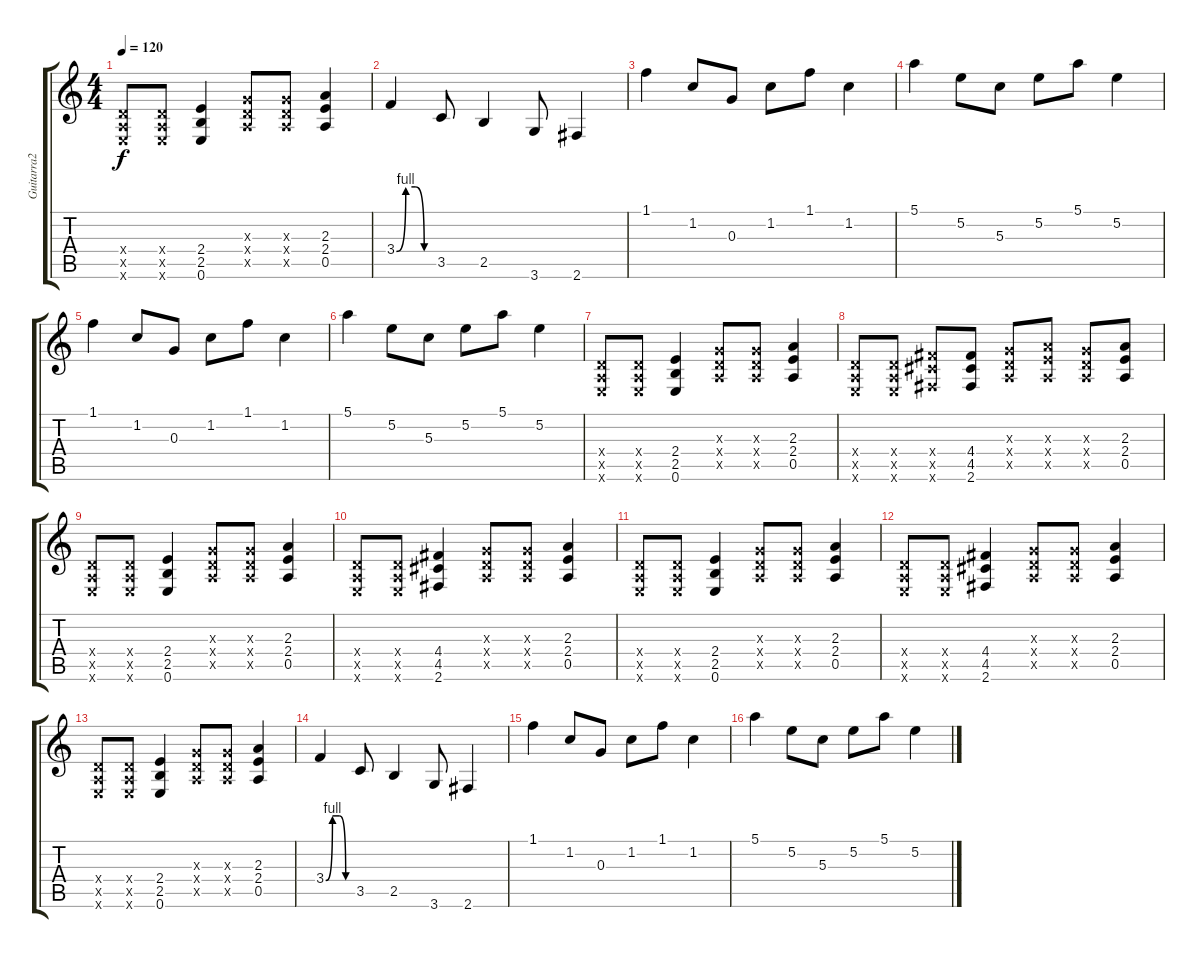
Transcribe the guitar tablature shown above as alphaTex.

\track ("Guitarra2" "Guitarra2") {instrument overdrivenguitar}
\staff {score tabs}
\tuning (E4 B3 G3 D3 A2 E2) {hide}
\ts (4 4)
\tempo 120
\clef g2
\ks c
(0.4{x} 0.5{x} 0.6{x}).8{dy f} (0.4{x} 0.5{x} 0.6{x}).8 (2.4 2.5 0.6).4 (0.3{x} 0.4{x} 0.5{x}).8 (0.3{x} 0.4{x} 0.5{x}).8 (2.3 2.4 0.5).4 |
3.4{be (custom 0 0 15 4 30 4 45 0 60 0)}.4 3.5.8 2.5.4 3.6.8 2.6.4 |
1.1.4 1.2.8 0.3.8 1.2.8 1.1.8 1.2.4 |
5.1.4 5.2.8 5.3.8 5.2.8 5.1.8 5.2.4 |
1.1.4 1.2.8 0.3.8 1.2.8 1.1.8 1.2.4 |
5.1.4 5.2.8 5.3.8 5.2.8 5.1.8 5.2.4 |
(0.4{x} 0.5{x} 0.6{x}).8 (0.4{x} 0.5{x} 0.6{x}).8 (2.4 2.5 0.6).4 (0.3{x} 0.4{x} 0.5{x}).8 (0.3{x} 0.4{x} 0.5{x}).8 (2.3 2.4 0.5).4 |
(0.4{x} 0.5{x} 0.6{x}).8 (0.4{x} 0.5{x} 0.6{x}).8 (4.4{x} 4.5{x} 2.6{x}).8 (4.4 4.5 2.6).8 (0.3{x} 0.4{x} 0.5{x}).8 (2.3{x} 2.4{x} 0.5{x}).8 (0.3{x} 0.4{x} 0.5{x}).8 (2.3 2.4 0.5).8 |
(0.4{x} 0.5{x} 0.6{x}).8 (0.4{x} 0.5{x} 0.6{x}).8 (2.4 2.5 0.6).4 (0.3{x} 0.4{x} 0.5{x}).8 (0.3{x} 0.4{x} 0.5{x}).8 (2.3 2.4 0.5).4 |
(0.4{x} 0.5{x} 0.6{x}).8 (0.4{x} 0.5{x} 0.6{x}).8 (4.4 4.5 2.6).4 (0.3{x} 0.4{x} 0.5{x}).8 (0.3{x} 0.4{x} 0.5{x}).8 (2.3 2.4 0.5).4 |
(0.4{x} 0.5{x} 0.6{x}).8 (0.4{x} 0.5{x} 0.6{x}).8 (2.4 2.5 0.6).4 (0.3{x} 0.4{x} 0.5{x}).8 (0.3{x} 0.4{x} 0.5{x}).8 (2.3 2.4 0.5).4 |
(0.4{x} 0.5{x} 0.6{x}).8 (0.4{x} 0.5{x} 0.6{x}).8 (4.4 4.5 2.6).4 (0.3{x} 0.4{x} 0.5{x}).8 (0.3{x} 0.4{x} 0.5{x}).8 (2.3 2.4 0.5).4 |
(0.4{x} 0.5{x} 0.6{x}).8 (0.4{x} 0.5{x} 0.6{x}).8 (2.4 2.5 0.6).4 (0.3{x} 0.4{x} 0.5{x}).8 (0.3{x} 0.4{x} 0.5{x}).8 (2.3 2.4 0.5).4 |
3.4{be (custom 0 0 15 4 30 4 45 0 60 0)}.4 3.5.8 2.5.4 3.6.8 2.6.4 |
1.1.4 1.2.8 0.3.8 1.2.8 1.1.8 1.2.4 |
5.1.4 5.2.8 5.3.8 5.2.8 5.1.8 5.2.4
